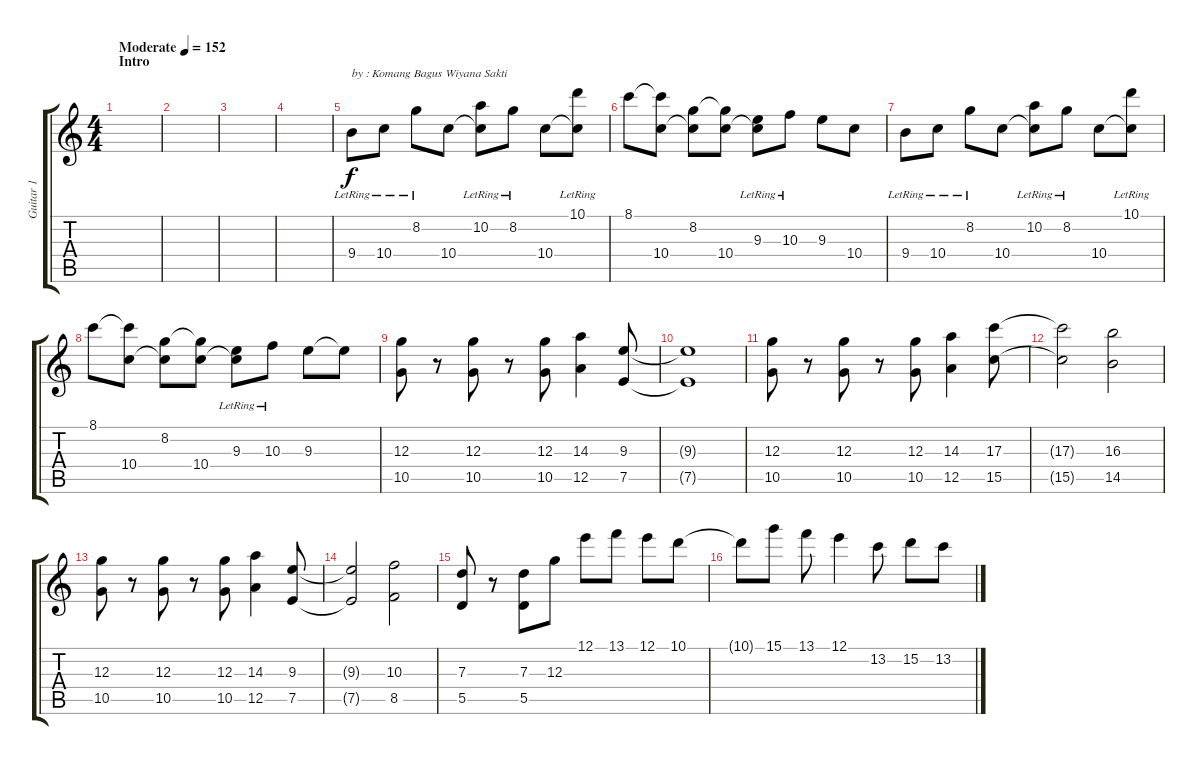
\track ("Guitar 1" "Guitar 1") {instrument overdrivenguitar}
\staff {score tabs}
\tuning (E4 B3 G3 D3 A2 E2) {hide}
\ts (4 4)
\section ("" "Intro")
\tempo (152 "Moderate")
\clef g2
\ks c
|
|
|
|
9.4{lr}.8{txt "by : Komang Bagus Wiyana Sakti"} 10.4{lr}.8 8.2{lr}.8 10.4.8 (10.2{lr} 10.4{t}).8 8.2{lr}.8 10.4.8 (10.1{lr} 10.4{t}).8 |
8.1.8 (8.1{t} 10.4).8 (8.2 10.4{t}).8 (8.2{t} 10.4).8 (9.3{lr} 10.4{t}).8 10.3{lr}.8 9.3.8 10.4.8 |
9.4{lr}.8 10.4{lr}.8 8.2{lr}.8 10.4.8 (10.2{lr} 10.4{t}).8 8.2{lr}.8 10.4.8 (10.1{lr} 10.4{t}).8 |
8.1.8 (8.1{t} 10.4).8 (8.2 10.4{t}).8 (8.2{t} 10.4).8 (9.3{lr} 10.4{t}).8 10.3{lr}.8 9.3.8 9.3{t}.8 |
(12.3 10.5).8 r.8 (12.3 10.5).8 r.8 (12.3 10.5).8 (14.3 12.5).4 (9.3 7.5).8 |
(9.3{t} 7.5{t}).1 |
(12.3 10.5).8 r.8 (12.3 10.5).8 r.8 (12.3 10.5).8 (14.3 12.5).4 (17.3 15.5).8 |
(17.3{t} 15.5{t}).2 (16.3 14.5).2 |
(12.3 10.5).8 r.8 (12.3 10.5).8 r.8 (12.3 10.5).8 (14.3 12.5).4 (9.3 7.5).8 |
(9.3{t} 7.5{t}).2 (10.3 8.5).2 |
(7.3 5.5).8 r.8 (7.3 5.5).8 12.3.8 12.1.8 13.1.8 12.1.8 10.1.8 |
10.1{t}.8 15.1.8 13.1.8 12.1.4 13.2.8 15.2.8 13.2.8
